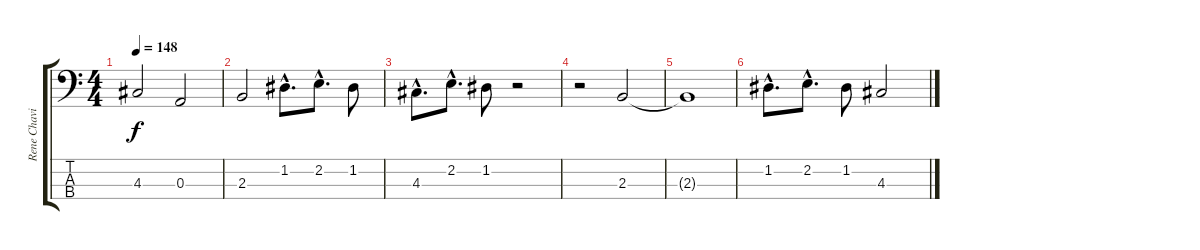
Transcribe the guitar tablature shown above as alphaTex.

\track ("Rene Chavin" "Rene Chavi") {instrument electricbassfinger}
\staff {score tabs}
\tuning (G2 D2 A1 E1) {hide}
\ts (4 4)
\tempo 148
\clef f4
\ks c
4.3.2{dy f} 0.3.2 |
2.3.2 1.2{hac}.8{d} 2.2{hac}.8{d} 1.2.8 |
4.3{hac}.8{d} 2.2{hac}.8{d} 1.2.8 r.2 |
r.2 2.3.2 |
2.3{t}.1 |
1.2{hac}.8{d} 2.2{hac}.8{d} 1.2.8 4.3.2
